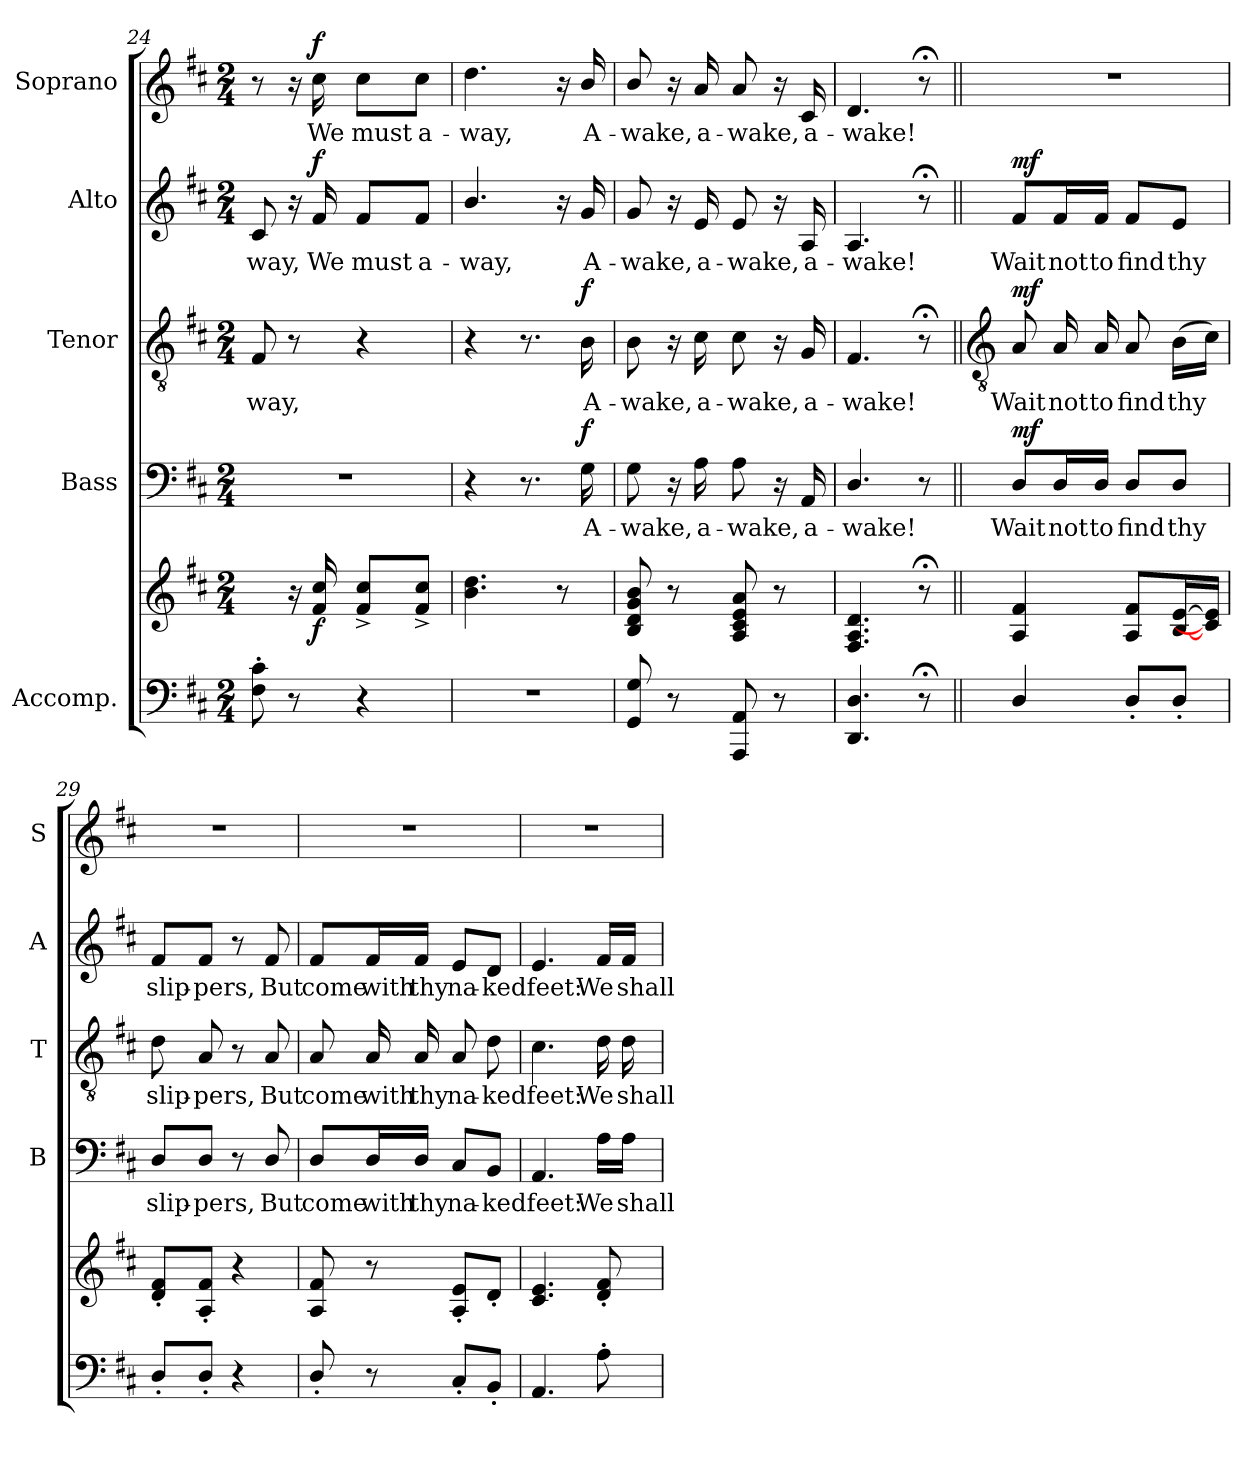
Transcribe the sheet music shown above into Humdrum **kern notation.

**kern	**kern	**dynam	**kern	**text	**dynam	**kern	**text	**dynam	**kern	**text	**dynam	**kern	**text	**dynam
*part5	*part5	*part5	*part4	*part4	*part4	*part3	*part3	*part3	*part2	*part2	*part2	*part1	*part1	*part1
*staff6	*staff5	*staff5/6	*staff4	*staff4	*staff4	*staff3	*staff3	*staff3	*staff2	*staff2	*staff2	*staff1	*staff1	*staff1
*I"Accomp.	*	*	*I"Bass	*	*	*I"Tenor	*	*	*I"Alto	*	*	*I"Soprano	*	*
*	*	*	*I'B	*	*	*I'T	*	*	*I'A	*	*	*I'S	*	*
*clefF4	*clefG2	*	*clefF4	*	*	*clefGv2	*	*	*clefG2	*	*	*clefG2	*	*
*k[f#c#]	*k[f#c#]	*	*k[f#c#]	*	*	*k[f#c#]	*	*	*k[f#c#]	*	*	*k[f#c#]	*	*
*D:	*D:	*	*D:	*	*	*D:	*	*	*D:	*	*	*D:	*	*
*M2/4	*M2/4	*	*M2/4	*	*	*M2/4	*	*	*M2/4	*	*	*M2/4	*	*
=24	=24	=24	=24	=24	=24	=24	=24	=24	=24	=24	=24	=24	=24	=24
*^	*	*	*	*	*	*	*	*	*	*	*	*	*	*
!	!	!	!	!LO:N:vis=1	!	!	!	!LO:LY:b	!	!	!LO:LY:b	!	!	!	!
8F#\' 8c#\'	8ryy	8ryy	.	2r	.	.	8F#	-way,	.	8c#	-way,	.	8r	.	.
4.ryy	8r	16r	.	.	.	.	8r	.	.	16r	.	.	16r	.	.
!	!	!	!LO:DY:b	!	!	!	!	!	!	!	!LO:LY:b	!LO:DY:b	!	!LO:LY:b	!LO:DY:b
.	.	16f# 16cc#	f	.	.	.	.	.	.	16f#	We	f	16cc#	We	f
!	!	!	!	!	!	!	!	!	!	!	!LO:LY:b	!	!	!LO:LY:b	!
.	4r	8f#^ 8cc#^L	.	.	.	.	4r	.	.	8f#/L	must	.	8cc#\L	must	.
!	!	!	!	!	!	!	!	!	!	!	!LO:LY:b	!	!	!LO:LY:b	!
.	.	8f#^ 8cc#^J	.	.	.	.	.	.	.	8f#/J	a-	.	8cc#\J	a-	.
*v	*v	*	*	*	*	*	*	*	*	*	*	*	*	*	*
=25	=25	=25	=25	=25	=25	=25	=25	=25	=25	=25	=25	=25	=25	=25
!LO:N:vis=1	!	!	!	!	!	!	!	!	!	!LO:LY:b	!	!	!LO:LY:b	!
2r	4.b\ 4.dd\	.	4r	.	.	4r	.	.	4.b/	-way,	.	4.dd	-way,	.
.	.	.	8.r	.	.	8.r	.	.	.	.	.	.	.	.
.	8r	.	.	.	.	.	.	.	16r	.	.	16r	.	.
!	!	!	!	!LO:LY:b	!LO:DY:b	!	!LO:LY:b	!LO:DY:b	!	!LO:LY:b	!	!	!LO:LY:b	!
.	.	.	16G	A-	f	16B	A-	f	16g	A-	.	16b/	A-	.
=26	=26	=26	=26	=26	=26	=26	=26	=26	=26	=26	=26	=26	=26	=26
!	!	!	!	!LO:LY:b	!	!	!LO:LY:b	!	!	!LO:LY:b	!	!	!LO:LY:b	!
8GG 8G	8B 8d 8g 8b	.	8G	-wake,	.	8B	-wake,	.	8g	-wake,	.	8b/	-wake,	.
8r	8r	.	16r	.	.	16r	.	.	16r	.	.	16r	.	.
!	!	!	!	!LO:LY:b	!	!	!LO:LY:b	!	!	!LO:LY:b	!	!	!LO:LY:b	!
.	.	.	16A	a-	.	16c#	a-	.	16e	a-	.	16a	a-	.
!	!	!	!	!LO:LY:b	!	!	!LO:LY:b	!	!	!LO:LY:b	!	!	!LO:LY:b	!
8AAA 8AA	8A 8c# 8e 8a	.	8A	-wake,	.	8c#	-wake,	.	8e	-wake,	.	8a	-wake,	.
8r	8r	.	16r	.	.	16r	.	.	16r	.	.	16r	.	.
!	!	!	!	!LO:LY:b	!	!	!LO:LY:b	!	!	!LO:LY:b	!	!	!LO:LY:b	!
.	.	.	16AA	a-	.	16G	a-	.	16A	a-	.	16c#	a-	.
=27	=27	=27	=27	=27	=27	=27	=27	=27	=27	=27	=27	=27	=27	=27
!	!	!	!	!LO:LY:b	!	!	!LO:LY:b	!	!	!LO:LY:b	!	!	!LO:LY:b	!
4.DD 4.D	4.F# 4.A 4.d	.	4.D/	-wake!	.	4.F#	-wake!	.	4.A	-wake!	.	4.d	-wake!	.
8r;<	8r;<	.	8r	.	.	8r;<	.	.	8r;<	.	.	8r;<	.	.
!!LO:LB:g=z
=28||	=28||	=28||	=28||	=28||	=28||	=28||	=28||	=28||	=28||	=28||	=28||	=28||	=28||	=28||
*	*	*	*	*	*	*clefGv2	*	*	*	*	*	*	*	*
!	!	!	!	!LO:LY:b	!LO:DY:b	!	!LO:LY:b	!LO:DY:b	!	!LO:LY:b	!LO:DY:b	!LO:N:vis=1	!	!
4D/	4A 4f#	.	8D/L	Wait	mf	8A	Wait	mf	8f#/L	Wait	mf	2r	.	.
!	!	!	!	!LO:LY:b	!	!	!LO:LY:b	!	!	!LO:LY:b	!	!	!	!
.	.	.	16D/L	not	.	16A	not	.	16f#/L	not	.	.	.	.
!	!	!	!	!LO:LY:b	!	!	!LO:LY:b	!	!	!LO:LY:b	!	!	!	!
.	.	.	16D/JJ	to	.	16A	to	.	16f#/JJ	to	.	.	.	.
!	!	!	!	!LO:LY:b	!	!	!LO:LY:b	!	!	!LO:LY:b	!	!	!	!
8D'/L	8A 8f#L	.	8D/L	find	.	8A	find	.	8f#/L	find	.	.	.	.
!	!	!	!	!LO:LY:b	!	!	!LO:LY:b	!	!	!LO:LY:b	!	!	!	!
8D'/J	[16B [16eL	.	8D/J	thy	.	(>16BLL	thy	.	8e/J	thy	.	.	.	.
.	16c#] 16e]JJ	.	.	.	.	16c#JJ)	.	.	.	.	.	.	.	.
=29	=29	=29	=29	=29	=29	=29	=29	=29	=29	=29	=29	=29	=29	=29
!	!	!	!	!LO:LY:b	!	!	!LO:LY:b	!	!	!LO:LY:b	!	!LO:N:vis=1	!	!
8D'/L	8d' 8f#'L	.	8D/L	slip-	.	8d	slip-	.	8f#/L	slip-	.	2r	.	.
!	!	!	!	!LO:LY:b	!	!	!LO:LY:b	!	!	!LO:LY:b	!	!	!	!
8D'/J	8A' 8f#'J	.	8D/J	-pers,	.	8A	-pers,	.	8f#/J	-pers,	.	.	.	.
4r	4r	.	8r	.	.	8r	.	.	8r	.	.	.	.	.
!	!	!	!	!LO:LY:b	!	!	!LO:LY:b	!	!	!LO:LY:b	!	!	!	!
.	.	.	8D/	But	.	8A	But	.	8f#	But	.	.	.	.
=30	=30	=30	=30	=30	=30	=30	=30	=30	=30	=30	=30	=30	=30	=30
!	!	!	!	!LO:LY:b	!	!	!LO:LY:b	!	!	!LO:LY:b	!	!LO:N:vis=1	!	!
8D'/	8A 8f#	.	8D/L	come	.	8A	come	.	8f#/L	come	.	2r	.	.
!	!	!	!	!LO:LY:b	!	!	!LO:LY:b	!	!	!LO:LY:b	!	!	!	!
8r	8r	.	16D/L	with	.	16A	with	.	16f#/L	with	.	.	.	.
!	!	!	!	!LO:LY:b	!	!	!LO:LY:b	!	!	!LO:LY:b	!	!	!	!
.	.	.	16D/JJ	thy	.	16A	thy	.	16f#/JJ	thy	.	.	.	.
!	!	!	!	!LO:LY:b	!	!	!LO:LY:b	!	!	!LO:LY:b	!	!	!	!
8C#'L	8A' 8e'L	.	8C#/L	na-	.	8A	na-	.	8e/L	na-	.	.	.	.
!	!	!	!	!LO:LY:b	!	!	!LO:LY:b	!	!	!LO:LY:b	!	!	!	!
8BB'J	8d'J	.	8BB/J	-ked	.	8d	-ked	.	8d/J	-ked	.	.	.	.
=31	=31	=31	=31	=31	=31	=31	=31	=31	=31	=31	=31	=31	=31	=31
!	!	!	!	!LO:LY:b	!	!	!LO:LY:b	!	!	!LO:LY:b	!	!LO:N:vis=1	!	!
4.AA	4.c# 4.e	.	4.AA	feet:	.	4.c#	feet:	.	4.e	feet:	.	2r	.	.
!	!	!	!	!LO:LY:b	!	!	!LO:LY:b	!	!	!LO:LY:b	!	!	!	!
8A'	8d' 8f#'	.	16A\LL	We	.	16d	We	.	16f#/LL	We	.	.	.	.
!	!	!	!	!LO:LY:b	!	!	!LO:LY:b	!	!	!LO:LY:b	!	!	!	!
.	.	.	16A\JJ	shall	.	16d	shall	.	16f#/JJ	shall	.	.	.	.
=	=	=	=	=	=	=	=	=	=	=	=	=	=	=
*-	*-	*-	*-	*-	*-	*-	*-	*-	*-	*-	*-	*-	*-	*-
